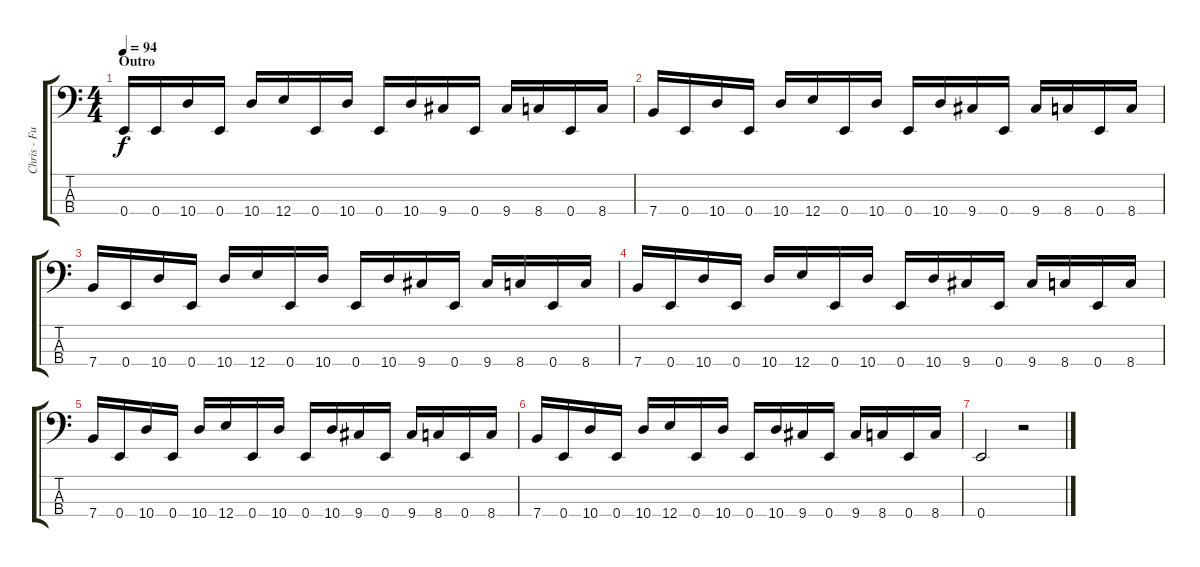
\track ("Chris - Fuzz Bass 2" "Chris - Fu") {instrument contrabass}
\staff {score tabs}
\tuning (G2 D2 A1 E1) {hide}
\ts (4 4)
\section ("" "Outro")
\tempo 94
\clef f4
\ks c
0.4.16{dy f} 0.4.16 10.4.16 0.4.16 10.4.16 12.4.16 0.4.16 10.4.16 0.4.16 10.4.16 9.4.16 0.4.16 9.4.16 8.4.16 0.4.16 8.4.16 |
7.4.16 0.4.16 10.4.16 0.4.16 10.4.16 12.4.16 0.4.16 10.4.16 0.4.16 10.4.16 9.4.16 0.4.16 9.4.16 8.4.16 0.4.16 8.4.16 |
7.4.16 0.4.16 10.4.16 0.4.16 10.4.16 12.4.16 0.4.16 10.4.16 0.4.16 10.4.16 9.4.16 0.4.16 9.4.16 8.4.16 0.4.16 8.4.16 |
7.4.16 0.4.16 10.4.16 0.4.16 10.4.16 12.4.16 0.4.16 10.4.16 0.4.16 10.4.16 9.4.16 0.4.16 9.4.16 8.4.16 0.4.16 8.4.16 |
7.4.16 0.4.16 10.4.16 0.4.16 10.4.16 12.4.16 0.4.16 10.4.16 0.4.16 10.4.16 9.4.16 0.4.16 9.4.16 8.4.16 0.4.16 8.4.16 |
7.4.16 0.4.16 10.4.16 0.4.16 10.4.16 12.4.16 0.4.16 10.4.16 0.4.16 10.4.16 9.4.16 0.4.16 9.4.16 8.4.16 0.4.16 8.4.16 |
0.4.2 r.2
